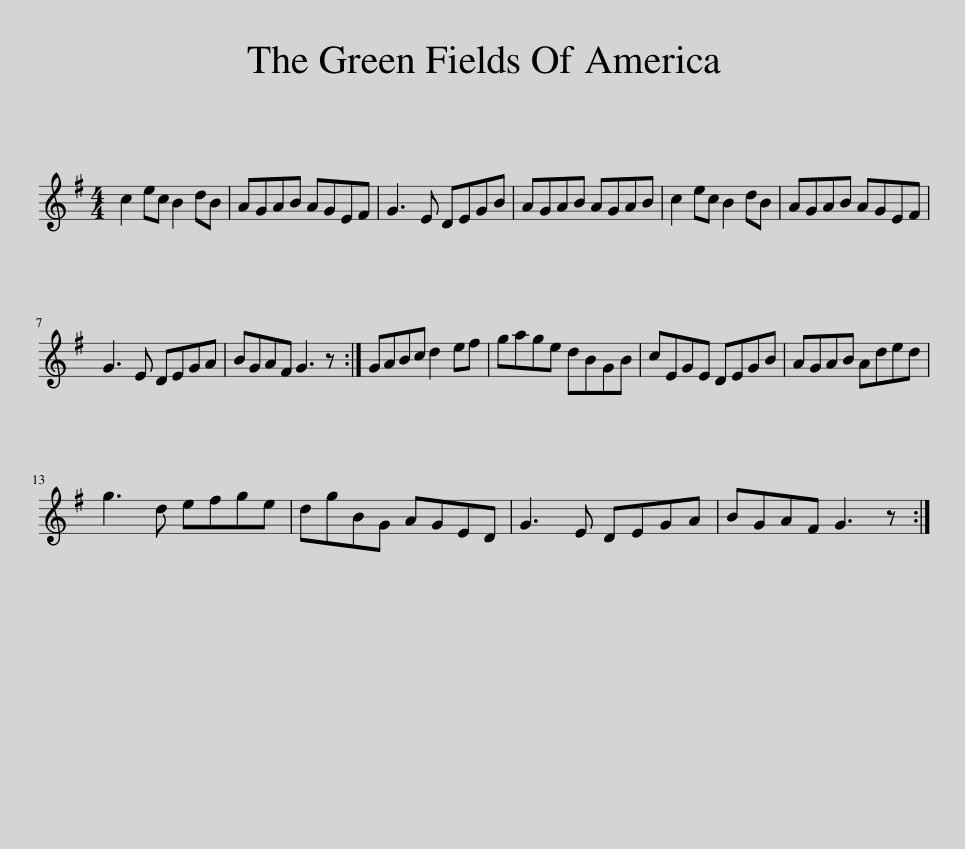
X:1
L:1/8
M:4/4
I:linebreak $
K:G
V:1 treble
V:1
 c2 ec B2 dB | AGAB AGEF | G3 E DEGB | AGAB AGAB | c2 ec B2 dB | %5
 AGAB AGEF |$ G3 E DEGA | BGAF G3 z :| GABc d2 ef | gage dBGB | %10
 cEGE DEGB | AGAB Aded |$ g3 d efge | dgBG AGED | G3 E DEGA | %15
 BGAF G3 z :| %16
